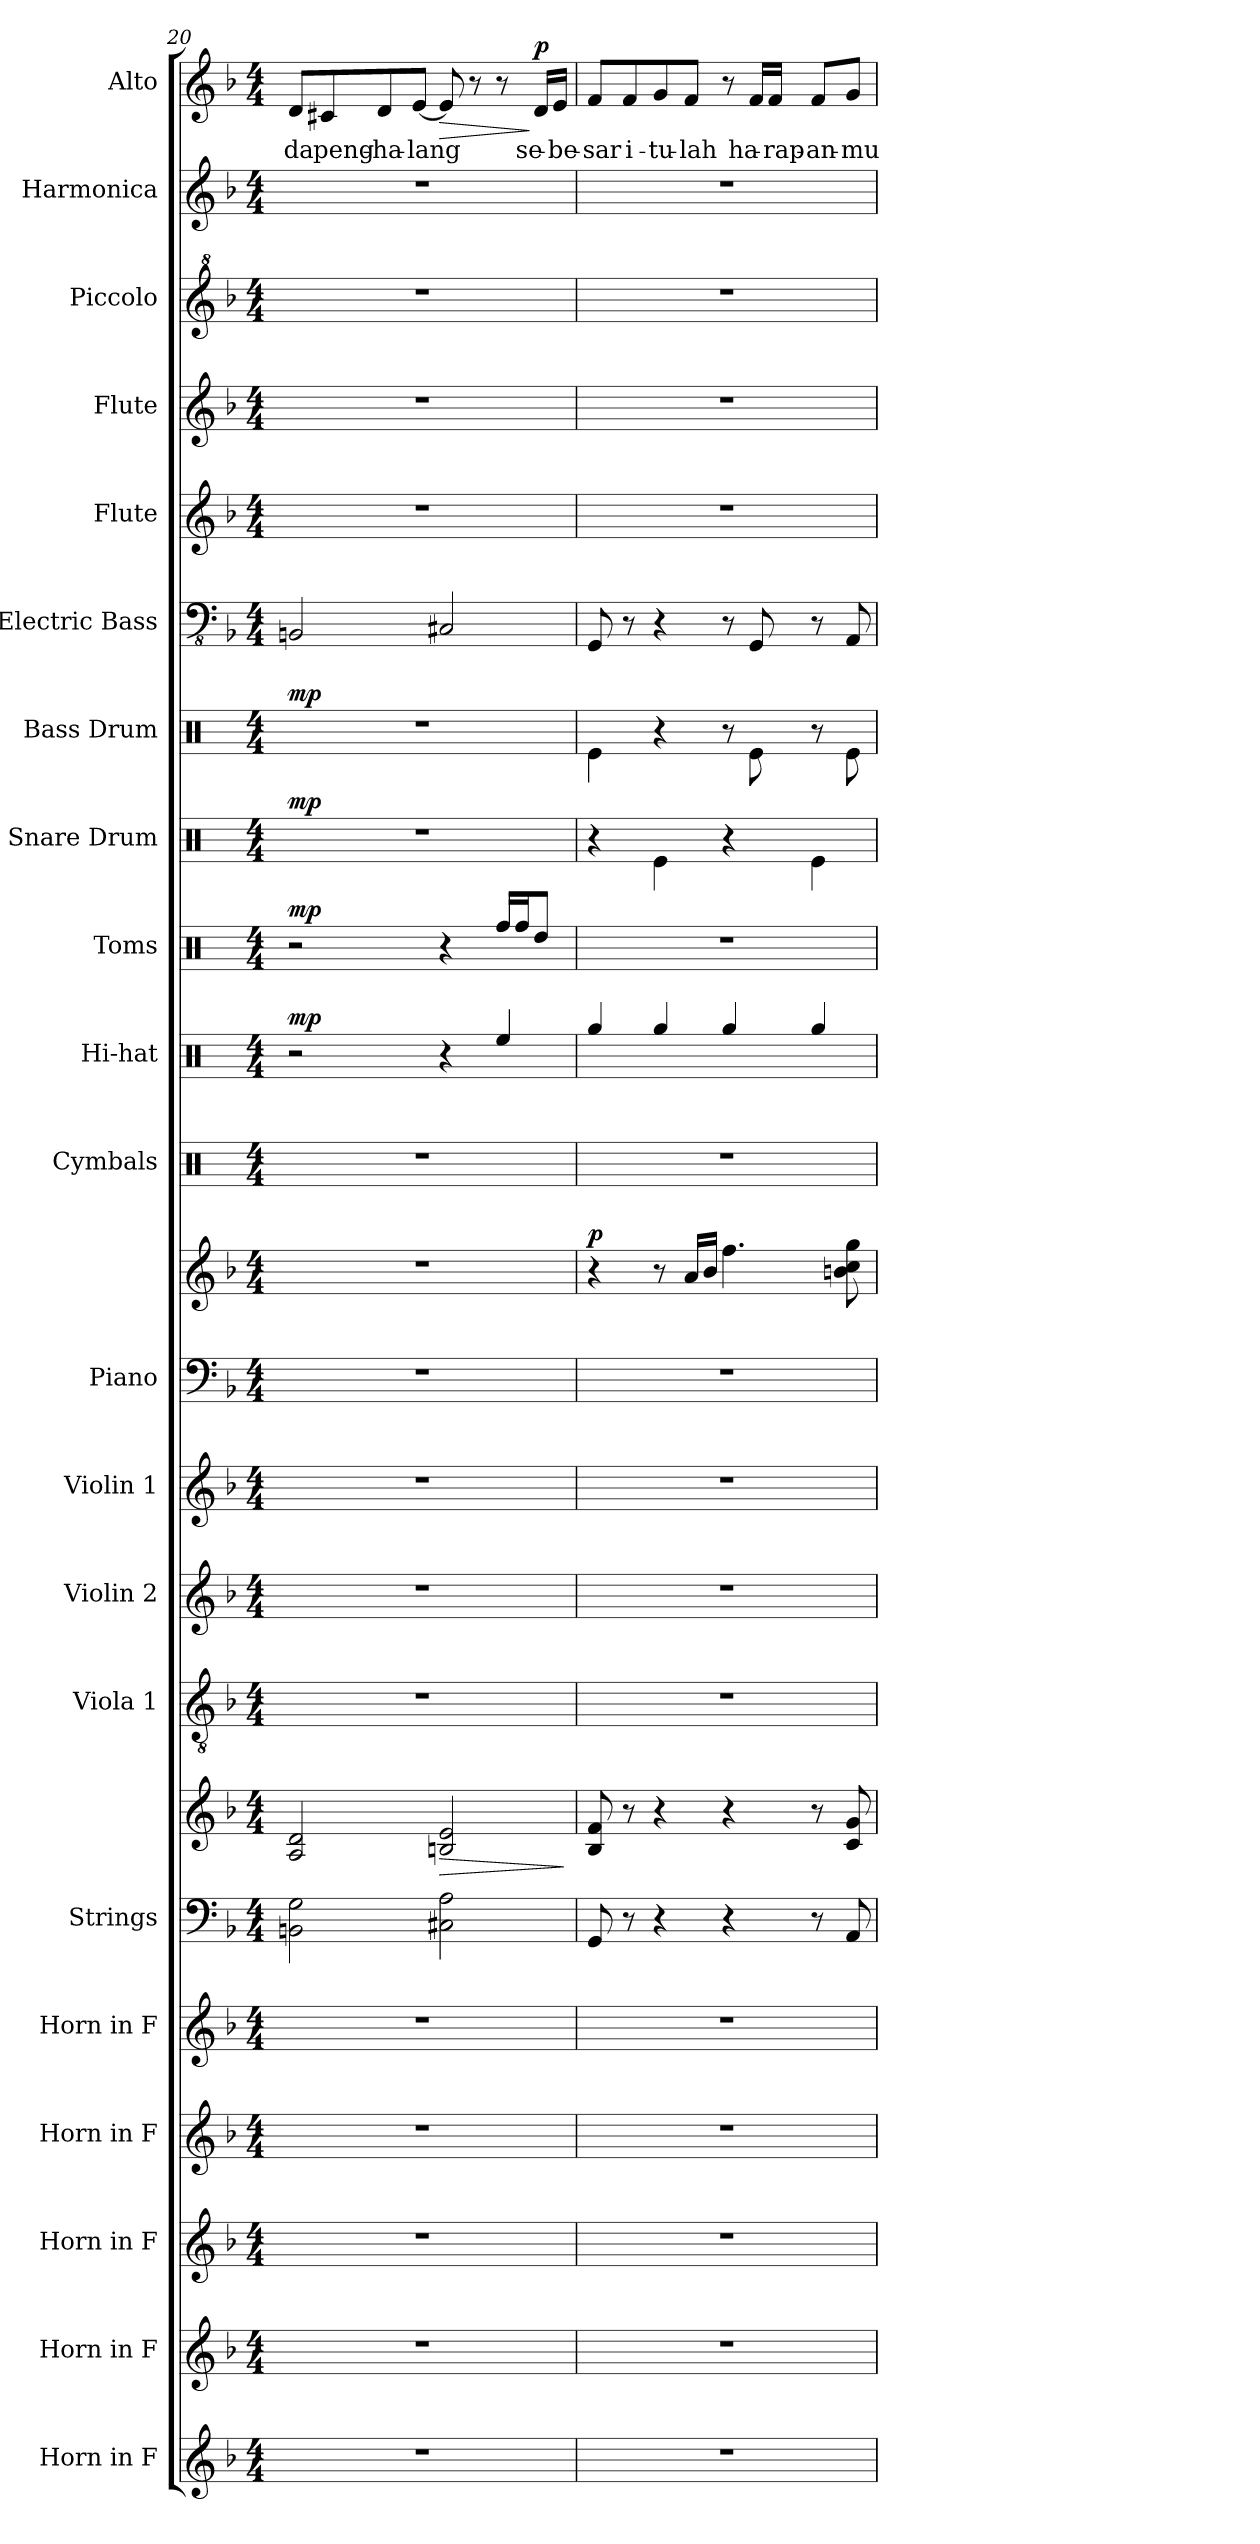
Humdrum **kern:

**kern	**kern	**kern	**kern	**kern	**kern	**kern	**dynam	**kern	**kern	**kern	**kern	**kern	**dynam	**kern	**kern	**dynam	**kern	**dynam	**kern	**dynam	**kern	**dynam	**kern	**kern	**kern	**kern	**kern	**kern	**text	**dynam
*part21	*part20	*part19	*part18	*part17	*part16	*part16	*part16	*part15	*part14	*part13	*part12	*part12	*part12	*part11	*part10	*part10	*part9	*part9	*part8	*part8	*part7	*part7	*part6	*part5	*part4	*part3	*part2	*part1	*part1	*part1
*staff23	*staff22	*staff21	*staff20	*staff19	*staff18	*staff17	*staff17/18	*staff16	*staff15	*staff14	*staff13	*staff12	*staff12/13	*staff11	*staff10	*staff10	*staff9	*staff9	*staff8	*staff8	*staff7	*staff7	*staff6	*staff5	*staff4	*staff3	*staff2	*staff1	*staff1	*staff1
*I"Horn in F	*I"Horn in F	*I"Horn in F	*I"Horn in F	*I"Horn in F	*I"Strings	*	*	*I"Viola 1	*I"Violin 2	*I"Violin 1	*I"Piano	*	*	*I"Cymbals	*I"Hi-hat	*	*I"Toms	*	*I"Snare Drum	*	*I"Bass Drum	*	*I"Electric Bass	*I"Flute	*I"Flute	*I"Piccolo	*I"Harmonica	*I"Alto	*	*
*	*	*	*	*	*I'Str.	*	*	*I'Vla. 1	*I'Vln. 2	*I'Vln. 1	*I'Pno.	*	*	*I'Cym.	*I'Hi-hat	*	*I'Toms	*	*I'Sn. Dr.	*	*I'B. Dr.	*	*I'El. B.	*I'Fl.	*I'Fl.	*I'Picc.	*I'Harm.	*I'A.	*	*
*clefG2	*clefG2	*clefG2	*clefG2	*clefG2	*clefF4	*clefG2	*	*clefGv2	*clefG2	*clefG2	*clefF4	*clefG2	*	*clefX	*clefX	*	*clefX	*	*clefX	*	*clefX	*	*clefFv4	*clefG2	*clefG2	*clefG^2	*clefG2	*clefG2	*	*
*ITrd4c7	*ITrd4c7	*ITrd4c7	*ITrd4c7	*ITrd4c7	*	*	*	*	*	*	*	*	*	*	*	*	*	*	*	*	*	*	*	*	*	*ITrd-7c-12	*	*	*	*
*k[b-e-]	*k[b-e-]	*k[b-e-]	*k[b-e-]	*k[b-e-]	*k[b-]	*k[b-]	*	*k[b-]	*k[b-]	*k[b-]	*k[b-]	*k[b-]	*	*k[]	*k[]	*	*k[]	*	*k[]	*	*k[]	*	*k[b-]	*k[b-]	*k[b-]	*k[b-]	*k[b-]	*k[b-]	*	*
*M4/4	*M4/4	*M4/4	*M4/4	*M4/4	*M4/4	*M4/4	*	*M4/4	*M4/4	*M4/4	*M4/4	*M4/4	*	*M4/4	*M4/4	*	*M4/4	*	*M4/4	*	*M4/4	*	*M4/4	*M4/4	*M4/4	*M4/4	*M4/4	*M4/4	*	*
=20	=20	=20	=20	=20	=20	=20	=20	=20	=20	=20	=20	=20	=20	=20	=20	=20	=20	=20	=20	=20	=20	=20	=20	=20	=20	=20	=20	=20	=20	=20
!	!	!	!	!	!	!	!	!	!	!	!	!	!	!	!	!LO:DY:a	!	!LO:DY:a	!	!LO:DY:a	!	!LO:DY:a	!	!	!	!	!	!	!	!
1r	1r	1r	1r	1r	2BBn\ 2G\	2A/ 2d/	.	1r	1r	1r	1r	1r	.	1r	2r	mp	2r	mp	1r	mp	1r	mp	2BBBn/	1r	1r	1r	1r	8d/L	-da	.
.	.	.	.	.	.	.	.	.	.	.	.	.	.	.	.	.	.	.	.	.	.	.	.	.	.	.	.	8c#X/	peng-	.
.	.	.	.	.	.	.	.	.	.	.	.	.	.	.	.	.	.	.	.	.	.	.	.	.	.	.	.	8d/	-ha-	.
.	.	.	.	.	.	.	.	.	.	.	.	.	.	.	.	.	.	.	.	.	.	.	.	.	.	.	.	[8e/J	-lang	.
!	!	!	!	!	!	!	!LO:HP:b	!	!	!	!	!	!	!	!	!	!	!	!	!	!	!	!	!	!	!	!	!	!	!LO:HP:b
.	.	.	.	.	2C#X\ 2A\	2Bn/ 2e/	>	.	.	.	.	.	.	.	4r	.	4r	.	.	.	.	.	2CC#X/	.	.	.	.	8e/]	.	>
.	.	.	.	.	.	.	.	.	.	.	.	.	.	.	.	.	.	.	.	.	.	.	.	.	.	.	.	8r	.	.
.	.	.	.	.	.	.	.	.	.	.	.	.	.	.	4Ree/	.	16Rff/LL	.	.	.	.	.	.	.	.	.	.	8r	.	.
.	.	.	.	.	.	.	.	.	.	.	.	.	.	.	.	.	16Rff/J	.	.	.	.	.	.	.	.	.	.	.	.	.
!	!	!	!	!	!	!	!	!	!	!	!	!	!	!	!	!	!	!	!	!	!	!	!	!	!	!	!	!	!	!LO:DY:n=1:b
.	.	.	.	.	.	.	.	.	.	.	.	.	.	.	.	.	8Rdd/J	.	.	.	.	.	.	.	.	.	.	16d/LL	se-	] p
.	.	.	.	.	.	.	.	.	.	.	.	.	.	.	.	.	.	.	.	.	.	.	.	.	.	.	.	16e/JJ	-be-	.
.	.	.	.	.	.	.	]	.	.	.	.	.	.	.	.	.	.	.	.	.	.	.	.	.	.	.	.	.	.	.
=21	=21	=21	=21	=21	=21	=21	=21	=21	=21	=21	=21	=21	=21	=21	=21	=21	=21	=21	=21	=21	=21	=21	=21	=21	=21	=21	=21	=21	=21	=21
!	!	!	!	!	!	!	!	!	!	!	!	!	!LO:DY:a	!	!	!	!	!	!	!	!	!	!	!	!	!	!	!	!	!
1r	1r	1r	1r	1r	8GG/	8B-/ 8f/	.	1r	1r	1r	1r	4r	p	1r	4Rgg/	.	1r	.	4r	.	4Re\	.	8GGG/	1r	1r	1r	1r	8f/L	-sar	.
.	.	.	.	.	8r	8r	.	.	.	.	.	.	.	.	.	.	.	.	.	.	.	.	8r	.	.	.	.	8f/	i-	.
.	.	.	.	.	4r	4r	.	.	.	.	.	8r	.	.	4Rgg/	.	.	.	4Re\	.	4r	.	4r	.	.	.	.	8g/	-tu-	.
.	.	.	.	.	.	.	.	.	.	.	.	16a/LL	.	.	.	.	.	.	.	.	.	.	.	.	.	.	.	8f/J	-lah	.
.	.	.	.	.	.	.	.	.	.	.	.	16b-/JJ	.	.	.	.	.	.	.	.	.	.	.	.	.	.	.	.	.	.
.	.	.	.	.	4r	4r	.	.	.	.	.	4.ff\	.	.	4Rgg/	.	.	.	4r	.	8r	.	8r	.	.	.	.	8r	.	.
.	.	.	.	.	.	.	.	.	.	.	.	.	.	.	.	.	.	.	.	.	8Re\	.	8GGG/	.	.	.	.	16f/LL	ha-	.
.	.	.	.	.	.	.	.	.	.	.	.	.	.	.	.	.	.	.	.	.	.	.	.	.	.	.	.	16f/JJ	-rap-	.
.	.	.	.	.	8r	8r	.	.	.	.	.	.	.	.	4Rgg/	.	.	.	4Re\	.	8r	.	8r	.	.	.	.	8f/L	-an-	.
.	.	.	.	.	8AA/	8c/ 8g/	.	.	.	.	.	8bn\ 8cc\ 8gg\	.	.	.	.	.	.	.	.	8Re\	.	8AAA/	.	.	.	.	8g/J	-mu	.
=	=	=	=	=	=	=	=	=	=	=	=	=	=	=	=	=	=	=	=	=	=	=	=	=	=	=	=	=	=	=
*-	*-	*-	*-	*-	*-	*-	*-	*-	*-	*-	*-	*-	*-	*-	*-	*-	*-	*-	*-	*-	*-	*-	*-	*-	*-	*-	*-	*-	*-	*-
